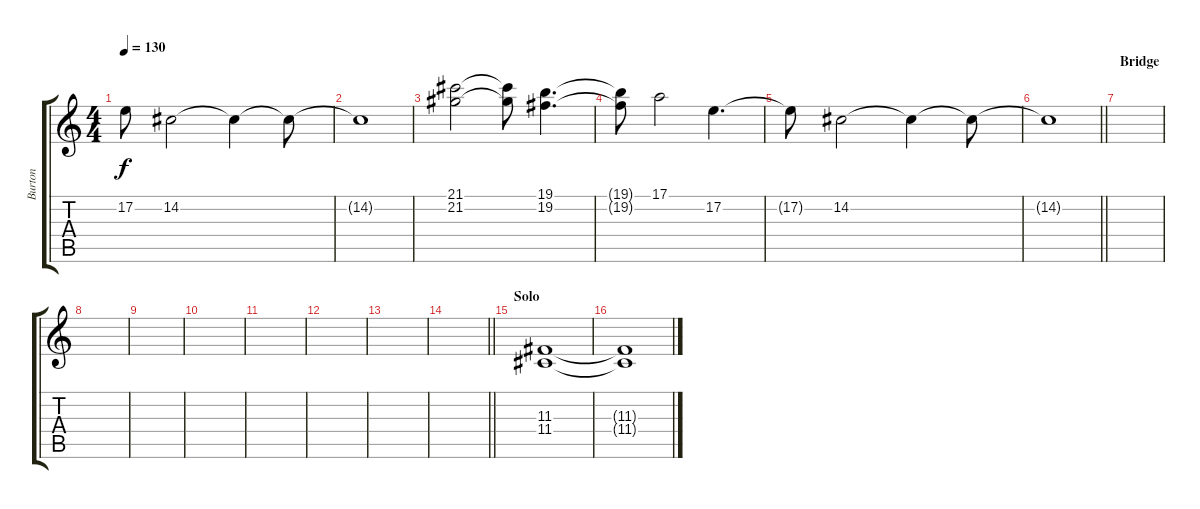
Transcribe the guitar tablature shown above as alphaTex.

\track ("Burton" "Burton") {instrument synthstrings1}
\staff {score tabs}
\tuning (E4 B3 G3 D3 A2 E2) {hide}
\ts (4 4)
\tempo 130
\clef g2
\ks c
17.2{t}.8{dy f} 14.2.2 14.2{t}.4 14.2{t}.8 |
14.2{t}.1 |
(21.1 21.2).2 (21.1{t} 21.2{t}).8 (19.1 19.2).4{d} |
(19.1{t} 19.2{t}).8 17.1.2 17.2.4{d} |
17.2{t}.8 14.2.2 14.2{t}.4 14.2{t}.8 |
\barLineRight lightlight
14.2{t}.1 |
\section ("" "Bridge")
|
|
|
|
|
|
|
\barLineRight lightlight
|
\section ("" "Solo")
(11.3 11.4).1 |
(11.3{t} 11.4{t}).1
